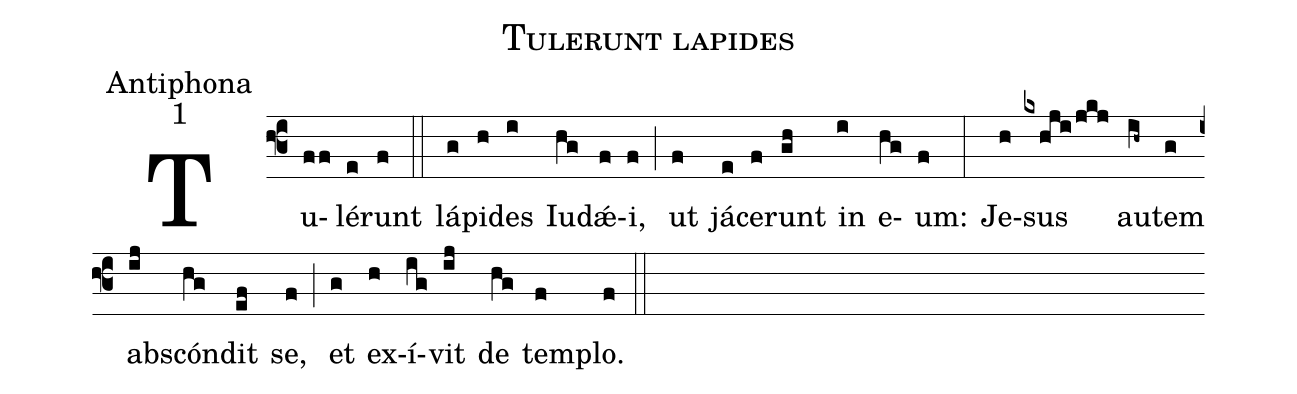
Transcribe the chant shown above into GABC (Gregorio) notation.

name:Tulerunt lapides;
office-part:Antiphona;
mode:1;
%%
(f3) Tu(ff)lé(e)runt(f) (::)
lá(g)pi(h)des(i) Iu(hg)d{<sp>'ae</sp>}(f)i,(f) (;) ut(f) já(e)ce(f)runt(gh) in(i) e(hg)um:(f) (:)
Je(h)sus(kxhji/jkj) au(ih~)tem(g) ab(ij)scón(hg)dit(ef) se,(f) (;) et(g) ex(h)í(ig)vit(ij) de(hg) tem(f)plo.(f) (::)
